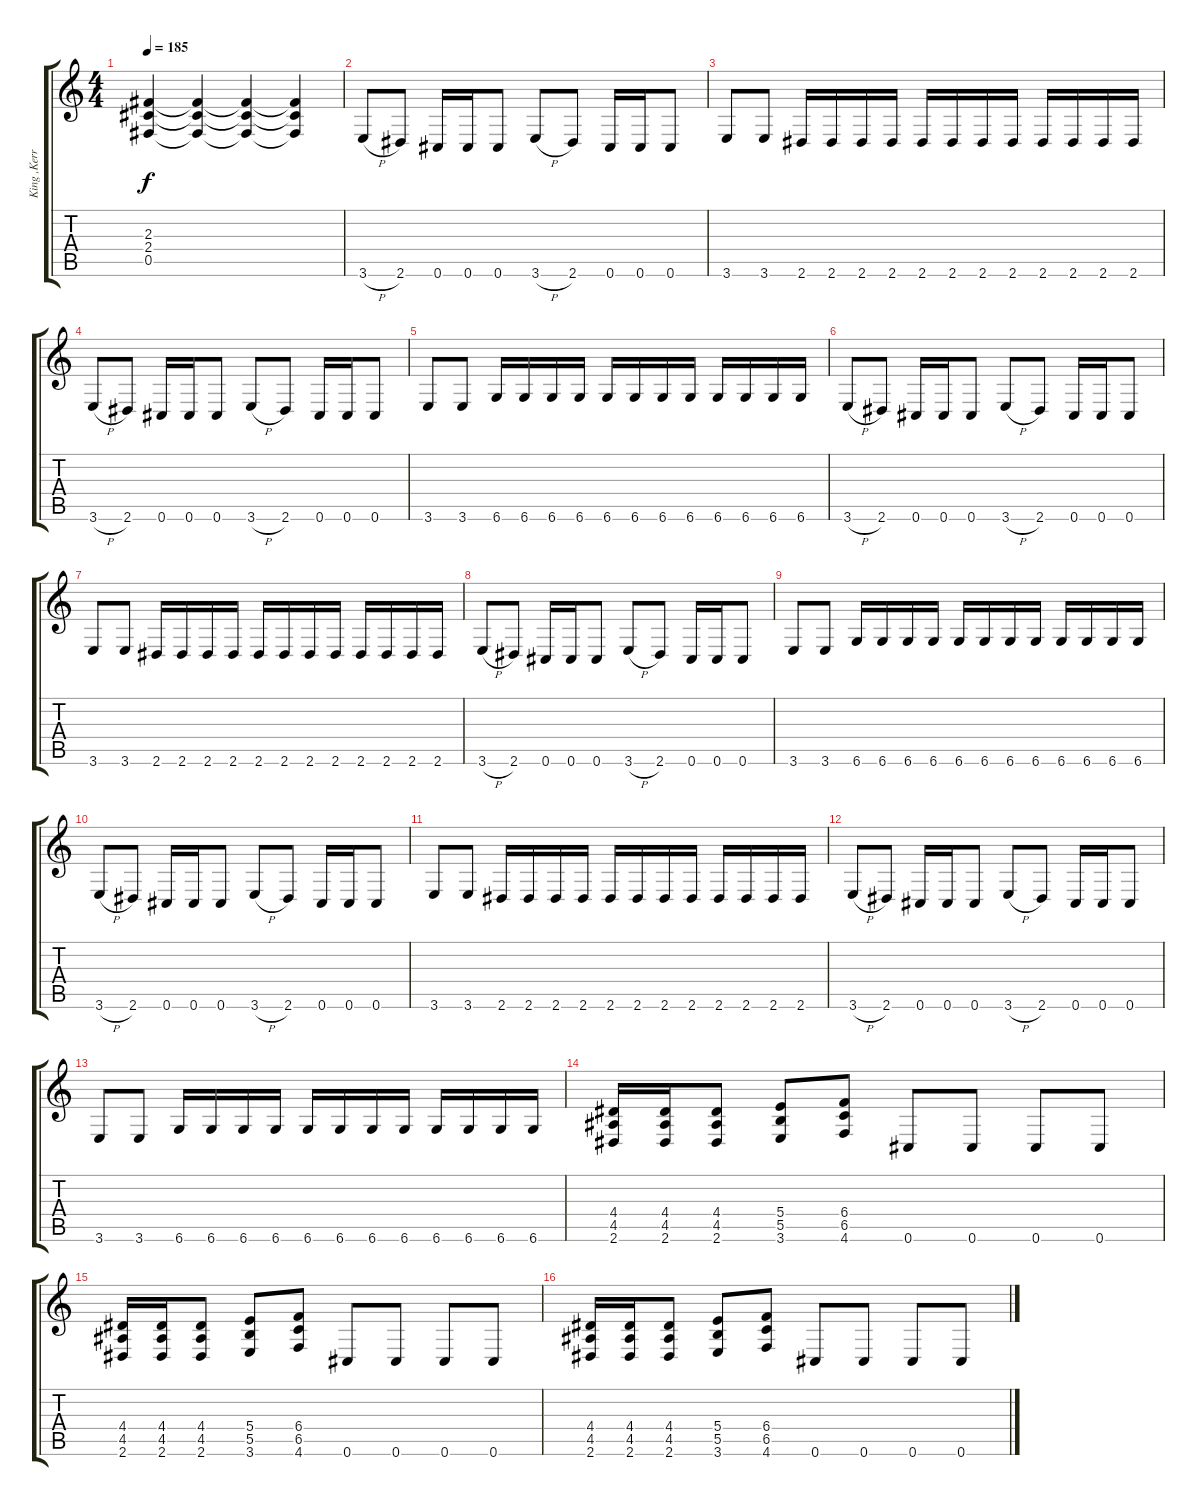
\track ("King ,Kerry" "King ,Kerr") {instrument distortionguitar}
\staff {score tabs}
\tuning (Db4 Ab3 E3 B2 Gb2 Db2) {hide}
\ts (4 4)
\tempo 185
\clef g2
\ks c
(2.3 2.4 0.5).4{dy f} (2.3{t} 2.4{t} 0.5{t}).4 (2.3{t} 2.4{t} 0.5{t}).4 (2.3{t} 2.4{t} 0.5{t}).4 |
3.6{h}.8 2.6.8 0.6.16 0.6.16 0.6.8 3.6{h}.8 2.6.8 0.6.16 0.6.16 0.6.8 |
3.6.8 3.6.8 2.6.16 2.6.16 2.6.16 2.6.16 2.6.16 2.6.16 2.6.16 2.6.16 2.6.16 2.6.16 2.6.16 2.6.16 |
3.6{h}.8 2.6.8 0.6.16 0.6.16 0.6.8 3.6{h}.8 2.6.8 0.6.16 0.6.16 0.6.8 |
3.6.8 3.6.8 6.6.16 6.6.16 6.6.16 6.6.16 6.6.16 6.6.16 6.6.16 6.6.16 6.6.16 6.6.16 6.6.16 6.6.16 |
3.6{h}.8 2.6.8 0.6.16 0.6.16 0.6.8 3.6{h}.8 2.6.8 0.6.16 0.6.16 0.6.8 |
3.6.8 3.6.8 2.6.16 2.6.16 2.6.16 2.6.16 2.6.16 2.6.16 2.6.16 2.6.16 2.6.16 2.6.16 2.6.16 2.6.16 |
3.6{h}.8 2.6.8 0.6.16 0.6.16 0.6.8 3.6{h}.8 2.6.8 0.6.16 0.6.16 0.6.8 |
3.6.8 3.6.8 6.6.16 6.6.16 6.6.16 6.6.16 6.6.16 6.6.16 6.6.16 6.6.16 6.6.16 6.6.16 6.6.16 6.6.16 |
3.6{h}.8 2.6.8 0.6.16 0.6.16 0.6.8 3.6{h}.8 2.6.8 0.6.16 0.6.16 0.6.8 |
3.6.8 3.6.8 2.6.16 2.6.16 2.6.16 2.6.16 2.6.16 2.6.16 2.6.16 2.6.16 2.6.16 2.6.16 2.6.16 2.6.16 |
3.6{h}.8 2.6.8 0.6.16 0.6.16 0.6.8 3.6{h}.8 2.6.8 0.6.16 0.6.16 0.6.8 |
3.6.8 3.6.8 6.6.16 6.6.16 6.6.16 6.6.16 6.6.16 6.6.16 6.6.16 6.6.16 6.6.16 6.6.16 6.6.16 6.6.16 |
(4.4 4.5 2.6).16 (4.4 4.5 2.6).16 (4.4 4.5 2.6).8 (5.4 5.5 3.6).8 (6.4 6.5 4.6).8 0.6.8 0.6.8 0.6.8 0.6.8 |
(4.4 4.5 2.6).16 (4.4 4.5 2.6).16 (4.4 4.5 2.6).8 (5.4 5.5 3.6).8 (6.4 6.5 4.6).8 0.6.8 0.6.8 0.6.8 0.6.8 |
(4.4 4.5 2.6).16 (4.4 4.5 2.6).16 (4.4 4.5 2.6).8 (5.4 5.5 3.6).8 (6.4 6.5 4.6).8 0.6.8 0.6.8 0.6.8 0.6.8
